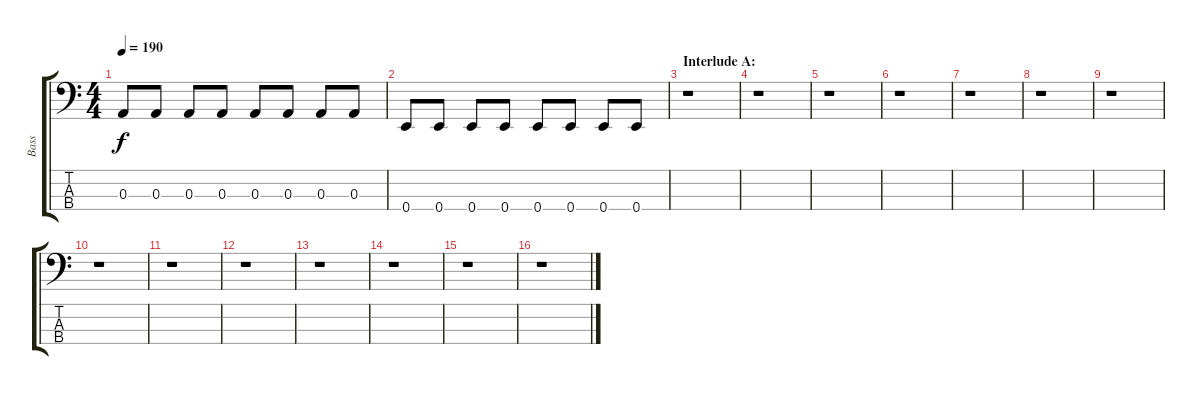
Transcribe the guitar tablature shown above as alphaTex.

\track ("Bass" "Bass") {instrument electricbasspick}
\staff {score tabs}
\tuning (G2 D2 A1 E1) {hide}
\ts (4 4)
\tempo 190
\clef f4
\ks c
0.3.8{dy f} 0.3.8 0.3.8 0.3.8 0.3.8 0.3.8 0.3.8 0.3.8 |
0.4.8 0.4.8 0.4.8 0.4.8 0.4.8 0.4.8 0.4.8 0.4.8 |
\section ("" "Interlude A:")
r.1 |
r.1 |
r.1 |
r.1 |
r.1 |
r.1 |
r.1 |
r.1 |
r.1 |
r.1 |
r.1 |
r.1 |
r.1 |
r.1
